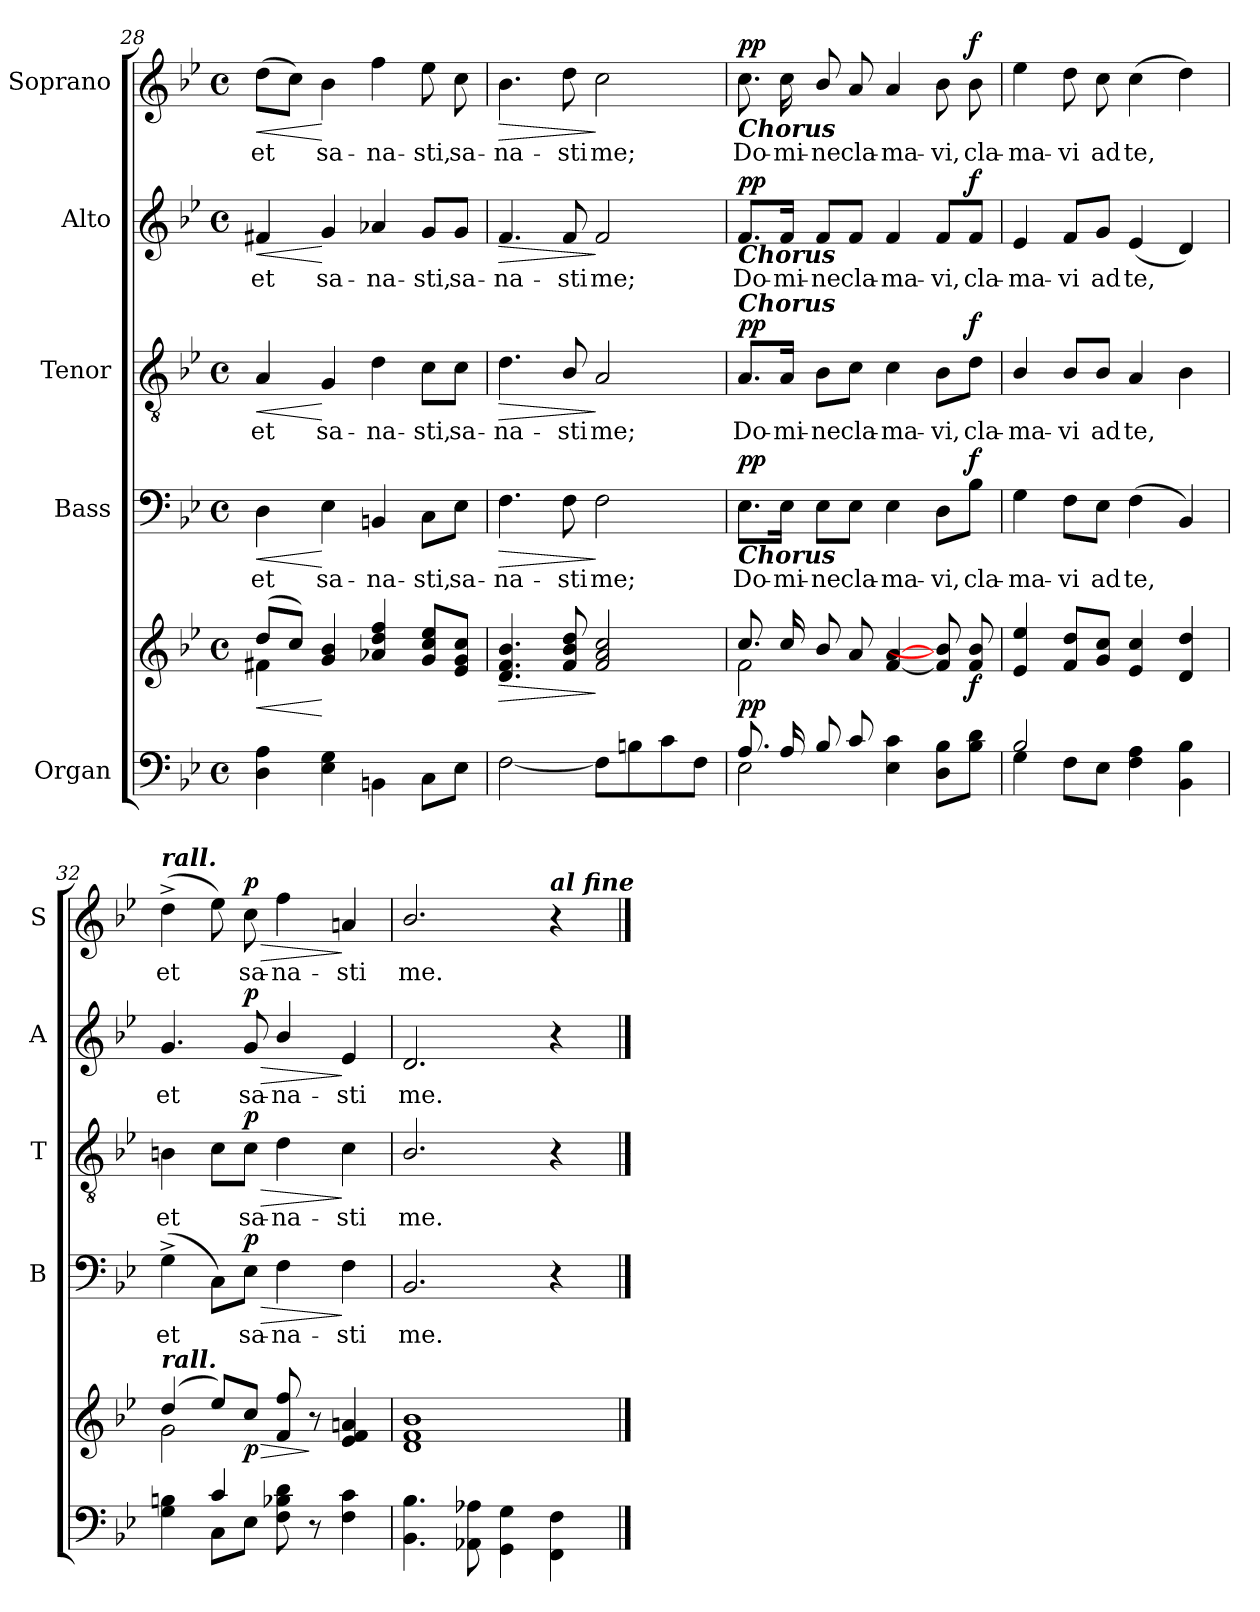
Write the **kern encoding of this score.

**kern	**kern	**dynam	**kern	**text	**dynam	**kern	**text	**dynam	**kern	**text	**dynam	**kern	**text	**dynam
*part5	*part5	*part5	*part4	*part4	*part4	*part3	*part3	*part3	*part2	*part2	*part2	*part1	*part1	*part1
*staff6	*staff5	*staff5/6	*staff4	*staff4	*staff4	*staff3	*staff3	*staff3	*staff2	*staff2	*staff2	*staff1	*staff1	*staff1
*I"Organ	*	*	*I"Bass	*	*	*I"Tenor	*	*	*I"Alto	*	*	*I"Soprano	*	*
*	*	*	*I'B	*	*	*I'T	*	*	*I'A	*	*	*I'S	*	*
!!LO:LB:g=z
*clefF4	*clefG2	*	*clefF4	*	*	*clefGv2	*	*	*clefG2	*	*	*clefG2	*	*
*k[b-e-]	*k[b-e-]	*	*k[b-e-]	*	*	*k[b-e-]	*	*	*k[b-e-]	*	*	*k[b-e-]	*	*
*B-:	*B-:	*	*B-:	*	*	*B-:	*	*	*B-:	*	*	*B-:	*	*
*M4/4	*M4/4	*	*M4/4	*	*	*M4/4	*	*	*M4/4	*	*	*M4/4	*	*
*met(c)	*met(c)	*	*met(c)	*	*	*met(c)	*	*	*met(c)	*	*	*met(c)	*	*
=28	=28	=28	=28	=28	=28	=28	=28	=28	=28	=28	=28	=28	=28	=28
*^	*	*	*	*	*	*	*	*	*	*	*	*	*	*
!	!	!	!LO:HP:b	!	!LO:LY:b	!LO:HP:b	!	!LO:LY:b	!LO:HP:b	!	!LO:LY:b	!LO:HP:b	!	!LO:LY:b	!LO:HP:b
*	*	*^	*	*	*	*	*	*	*	*	*	*	*	*	*
1ryy	4D\ 4A\	(>8dd/L	4f#X\	<	4D	et	<	4A	et	<	4f#X	et	<	(>8ddL	et	<
.	.	8cc/J)	.	.	.	.	.	.	.	.	.	.	.	8ccJ)	.	.
!	!	!	!	!	!	!LO:LY:b	!	!	!LO:LY:b	!	!	!LO:LY:b	!	!	!LO:LY:b	!
.	4E-\ 4G\	4g/ 4b-/	2.ryy	[	4E-	sa-	[	4G	sa-	[	4g	sa-	[	4b-	sa-	[
!	!	!	!	!	!	!LO:LY:b	!	!	!LO:LY:b	!	!	!LO:LY:b	!	!	!LO:LY:b	!
.	4BBn\	4a-X/ 4dd/ 4ff/	.	.	4BBn	-na-	.	4d	-na-	.	4a-X	-na-	.	4ff	-na-	.
!	!	!	!	!	!	!LO:LY:b	!	!	!LO:LY:b	!	!	!LO:LY:b	!	!	!LO:LY:b	!
.	8C\L	8g/ 8cc/ 8ee-/L	.	.	8C\L	-sti,	.	8c\L	-sti,	.	8g/L	-sti,	.	8ee-	-sti,	.
!	!	!	!	!	!	!LO:LY:b	!	!	!LO:LY:b	!	!	!LO:LY:b	!	!	!LO:LY:b	!
.	8E-\J	8e-/ 8g/ 8cc/J	.	.	8E-\J	sa-	.	8c\J	sa-	.	8g/J	sa-	.	8cc	sa-	.
=29	=29	=29	=29	=29	=29	=29	=29	=29	=29	=29	=29	=29	=29	=29	=29	=29
!	!	!	!	!LO:HP:b	!	!LO:LY:b	!LO:HP:b	!	!LO:LY:b	!LO:HP:b	!	!LO:LY:b	!LO:HP:b	!	!LO:LY:b	!LO:HP:b
1ryy	[2F\	4.d/ 4.f/ 4.b-/	1ryy	>	4.F	-na-	>	4.d	-na-	>	4.f	-na-	>	4.b-	-na-	>
!	!	!	!	!	!	!LO:LY:b	!	!	!LO:LY:b	!	!	!LO:LY:b	!	!	!LO:LY:b	!
.	.	8f/ 8b-/ 8dd/	.	.	8F	-sti	.	8B-/	-sti	.	8f	-sti	.	8dd	-sti	.
!	!	!	!	!	!	!LO:LY:b	!	!	!LO:LY:b	!	!	!LO:LY:b	!	!	!LO:LY:b	!
.	8F\L]	2f/ 2a/ 2cc/	.	]	2F	me;	]	2A	me;	]	2f	me;	]	2cc	me;	]
.	8Bn\	.	.	.	.	.	.	.	.	.	.	.	.	.	.	.
.	8c\	.	.	.	.	.	.	.	.	.	.	.	.	.	.	.
.	8F\J	.	.	.	.	.	.	.	.	.	.	.	.	.	.	.
=30	=30	=30	=30	=30	=30	=30	=30	=30	=30	=30	=30	=30	=30	=30	=30	=30
!	!	!	!	!	!	!	!	!	!	!	!	!	!	!LO:TX:b:Bi:t=Chorus	!	!
!	!	!	!	!	!	!	!	!	!	!	!LO:TX:b:Bi:t=Chorus	!	!	!	!	!
!	!	!	!	!	!	!	!	!LO:TX:a:Bi:t=Chorus	!	!	!	!	!	!	!	!
!	!	!	!	!	!LO:TX:b:Bi:t=Chorus	!	!	!	!	!	!	!	!	!	!	!
!	!	!	!	!LO:DY:b	!	!LO:LY:b	!LO:DY:b	!	!LO:LY:b	!LO:DY:b	!	!LO:LY:b	!LO:DY:b	!	!LO:LY:b	!LO:DY:b
8.A/L	2E-\	8.cc/L	2f\	pp	8.E-\L	Do-	pp	8.A/L	Do-	pp	8.f/L	Do-	pp	8.cc	Do-	pp
!	!	!	!	!	!	!LO:LY:b	!	!	!LO:LY:b	!	!	!LO:LY:b	!	!	!LO:LY:b	!
16A/L	.	16cc/L	.	.	16E-\Jk	-mi-	.	16A/Jk	-mi-	.	16f/Jk	-mi-	.	16cc	-mi-	.
!	!	!	!	!	!	!LO:LY:b	!	!	!LO:LY:b	!	!	!LO:LY:b	!	!	!LO:LY:b	!
8B-/	.	8b-/	.	.	8E-\L	-ne	.	8B-\L	-ne	.	8f/L	-ne	.	8b-/	-ne	.
!	!	!	!	!	!	!LO:LY:b	!	!	!LO:LY:b	!	!	!LO:LY:b	!	!	!LO:LY:b	!
8c/J	.	8a/J	.	.	8E-\J	cla-	.	8c\J	cla-	.	8f/J	cla-	.	8a	cla-	.
!	!	!	!	!	!	!LO:LY:b	!	!	!LO:LY:b	!	!	!LO:LY:b	!	!	!LO:LY:b	!
2ryy	4E-\ 4c\	[4f/ [4a/	2ryy	.	4E-	-ma-	.	4c	-ma-	.	4f	-ma-	.	4a	-ma-	.
!	!	!	!	!	!	!LO:LY:b	!	!	!LO:LY:b	!	!	!LO:LY:b	!	!	!LO:LY:b	!
.	8D\ 8B-\L	8f/] 8b-/]L	.	.	8D\L	-vi,	.	8B-\L	-vi,	.	8f/L	-vi,	.	8b-	-vi,	.
!	!	!	!	!LO:DY:b	!	!LO:LY:b	!LO:DY:b	!	!LO:LY:b	!LO:DY:b	!	!LO:LY:b	!LO:DY:b	!	!LO:LY:b	!LO:DY:b
.	8B-\ 8d\J	8f/ 8b-/J	.	f	8B-\J	cla-	f	8d\J	cla-	f	8f/J	cla-	f	8b-	cla-	f
=31	=31	=31	=31	=31	=31	=31	=31	=31	=31	=31	=31	=31	=31	=31	=31	=31
!	!	!	!	!	!	!LO:LY:b	!	!	!LO:LY:b	!	!	!LO:LY:b	!	!	!LO:LY:b	!
2B-/	4G\	4e-/ 4ee-/	1ryy	.	4G	-ma-	.	4B-/	-ma-	.	4e-	-ma-	.	4ee-	-ma-	.
!	!	!	!	!	!	!LO:LY:b	!	!	!LO:LY:b	!	!	!LO:LY:b	!	!	!LO:LY:b	!
.	8F\L	8f/ 8dd/L	.	.	8F\L	-vi	.	8B-/L	-vi	.	8f/L	-vi	.	8dd	-vi	.
!	!	!	!	!	!	!LO:LY:b	!	!	!LO:LY:b	!	!	!LO:LY:b	!	!	!LO:LY:b	!
.	8E-\J	8g/ 8cc/J	.	.	8E-\J	ad	.	8B-/J	ad	.	8g/J	ad	.	8cc	ad	.
!	!	!	!	!	!	!LO:LY:b	!	!	!LO:LY:b	!	!	!LO:LY:b	!	!	!LO:LY:b	!
4ryy	4F\ 4A\	4e-/ 4cc/	.	.	(4F	te,	.	4A	te,	.	(<4e-	te,	.	(>4cc	te,	.
4ryy	4BB-\ 4B-\	4d/ 4dd/	.	.	4BB-)	.	.	4B-	.	.	4d)	.	.	4dd)	.	.
=32	=32	=32	=32	=32	=32	=32	=32	=32	=32	=32	=32	=32	=32	=32	=32	=32
!	!	!	!	!	!	!	!	!	!	!	!	!	!	!LO:TX:a:Bi:t=rall.	!	!
!	!	!LO:TX:a:Bi:t=rall.	!	!	!	!	!	!	!	!	!	!	!	!	!	!
!	!	!	!	!	!	!LO:LY:b	!	!	!LO:LY:b	!	!	!LO:LY:b	!	!	!LO:LY:b	!
4ryy	4G\ 4Bn\	(>4dd/	2g\	.	(4G^	et	.	4Bn	et	.	4.g	et	.	(>4dd^	et	.
4c/	8C\L	8ee-/L)	.	.	8C\L)	.	.	8c\L	.	.	.	.	.	8ee-)	.	.
!	!	!	!	!LO:HP:b	!	!LO:LY:b	!LO:HP:b	!	!LO:LY:b	!LO:HP:b	!	!LO:LY:b	!LO:HP:b	!	!LO:LY:b	!LO:HP:b
!	!	!	!	!LO:DY:n=1:b	!	!	!LO:DY:n=1:b	!	!	!LO:DY:n=1:b	!	!	!LO:DY:n=1:b	!	!	!LO:DY:n=1:b
.	8E-\J	8cc/J	.	> p	8E-\J	sa-	> p	8c\J	sa-	> p	8g	sa-	> p	8cc	sa-	> p
!	!	!	!	!	!	!LO:LY:b	!	!	!LO:LY:b	!	!	!LO:LY:b	!	!	!LO:LY:b	!
2ryy	8F\ 8B-X\ 8d\	8f/ 8ff/	2ryy	.	4F	-na-	.	4d	-na-	.	4b-/	-na-	.	4ff	-na-	.
.	8r	8r	.	]	.	.	.	.	.	.	.	.	.	.	.	.
!	!	!	!	!	!	!LO:LY:b	!	!	!LO:LY:b	!	!	!LO:LY:b	!	!	!LO:LY:b	!
.	4F\ 4c\	4e-/ 4f/ 4an/	.	.	4F	-sti	]	4c	-sti	]	4e-	-sti	]	4an	-sti	]
=33	=33	=33	=33	=33	=33	=33	=33	=33	=33	=33	=33	=33	=33	=33	=33	=33
!	!	!	!	!	!	!LO:LY:b	!	!	!LO:LY:b	!	!	!LO:LY:b	!	!	!LO:LY:b	!
1ryy	4.BB-\ 4.B-\	1d/ 1f/ 1b-/	1ryy	.	2.BB-	me.	.	2.B-/	me.	.	2.d	me.	.	2.b-/	me.	.
.	8AA-X\ 8A-X\	.	.	.	.	.	.	.	.	.	.	.	.	.	.	.
.	4GG\ 4G\	.	.	.	.	.	.	.	.	.	.	.	.	.	.	.
!	!	!	!	!	!	!	!	!	!	!	!	!	!	!LO:TX:a:Bi:t=al fine	!	!
.	4FF\ 4F\	.	.	.	4r	.	.	4r	.	.	4r	.	.	4r	.	.
*v	*v	*	*	*	*	*	*	*	*	*	*	*	*	*	*	*
*	*v	*v	*	*	*	*	*	*	*	*	*	*	*	*	*
==	==	==	==	==	==	==	==	==	==	==	==	==	==	==
*-	*-	*-	*-	*-	*-	*-	*-	*-	*-	*-	*-	*-	*-	*-
